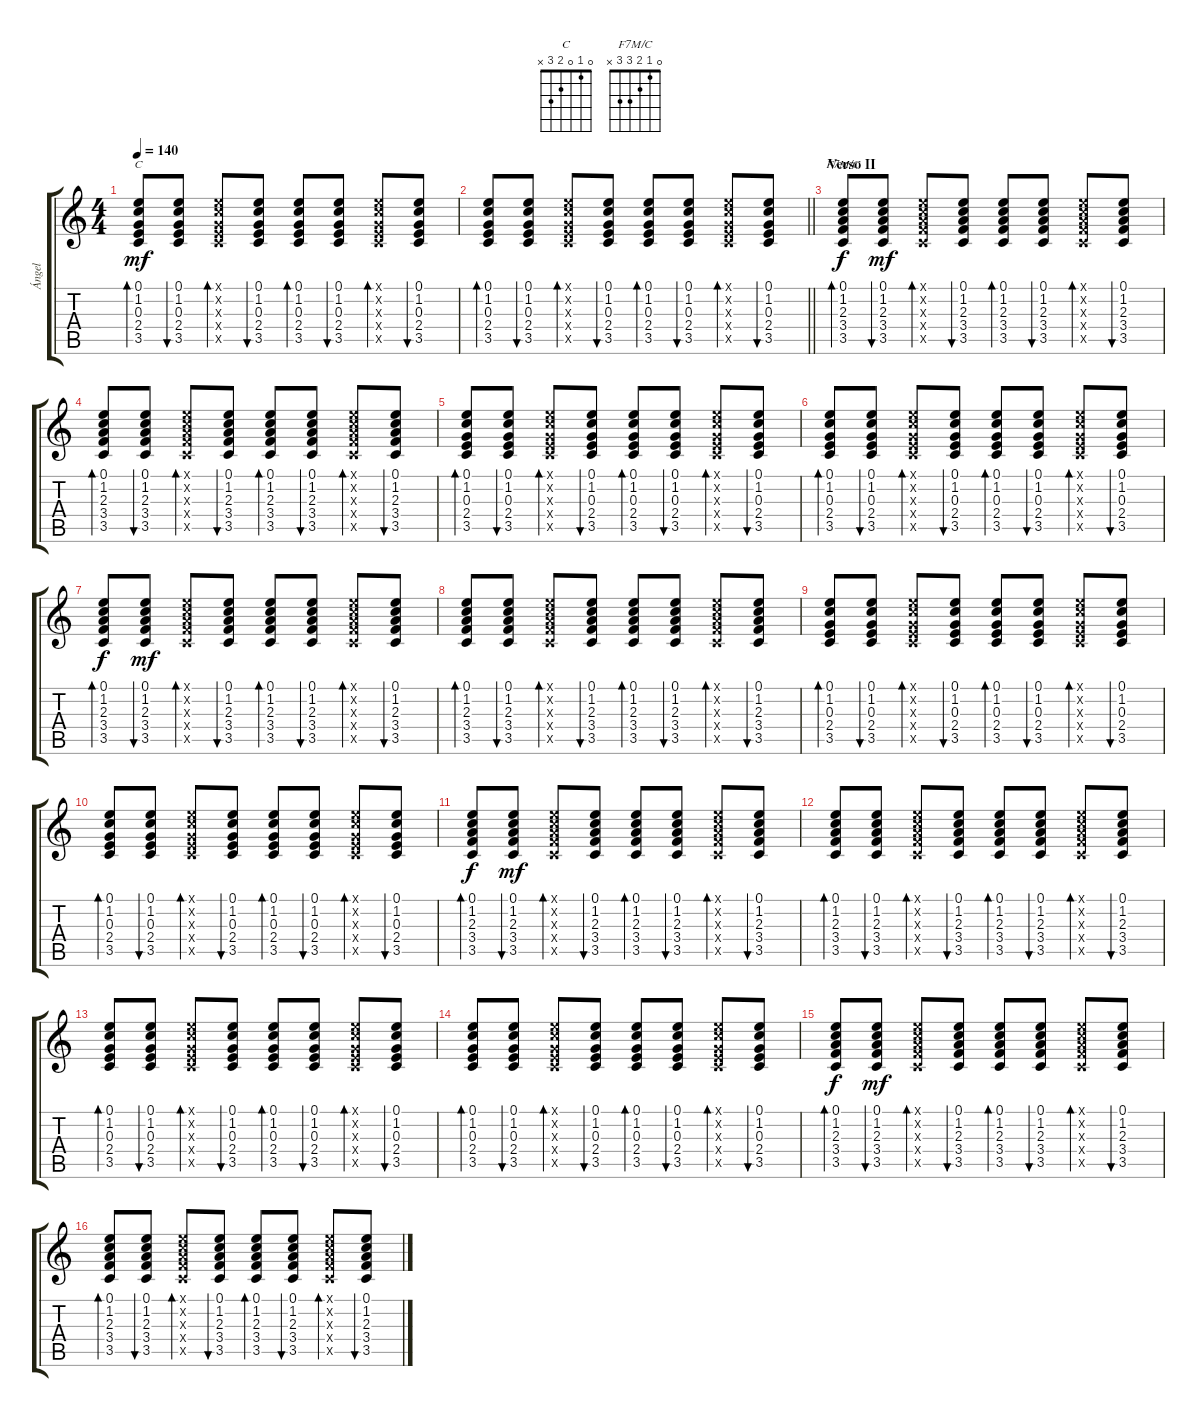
\track ("Ángel" "Ángel") {instrument acousticguitarsteel}
\staff {score tabs}
\tuning (E4 B3 G3 D3 A2 E2) {hide}
\chord ("C" 0 1 0 2 3 x)
\chord ("F7M/C" 0 1 2 3 3 x)
\ts (4 4)
\tempo 140
\clef g2
\ks c
(0.1 1.2 0.3 2.4 3.5).8{bd 30 ch "C" dy mf} (0.1 1.2 0.3 2.4 3.5).8{bu 30} (0.1{x} 1.2{x} 0.3{x} 2.4{x} 3.5{x}).8{bd 30} (0.1 1.2 0.3 2.4 3.5).8{bu 30} (0.1 1.2 0.3 2.4 3.5).8{bd 30} (0.1 1.2 0.3 2.4 3.5).8{bu 30} (0.1{x} 1.2{x} 0.3{x} 2.4{x} 3.5{x}).8{bd 30} (0.1 1.2 0.3 2.4 3.5).8{bu 30} |
\barLineRight lightlight
(0.1 1.2 0.3 2.4 3.5).8{bd 30} (0.1 1.2 0.3 2.4 3.5).8{bu 30} (0.1{x} 1.2{x} 0.3{x} 2.4{x} 3.5{x}).8{bd 30} (0.1 1.2 0.3 2.4 3.5).8{bu 30} (0.1 1.2 0.3 2.4 3.5).8{bd 30} (0.1 1.2 0.3 2.4 3.5).8{bu 30} (0.1{x} 1.2{x} 0.3{x} 2.4{x} 3.5{x}).8{bd 30} (0.1 1.2 0.3 2.4 3.5).8{bu 30} |
\section ("" "Verso II")
(0.1 1.2 2.3 3.4 3.5).8{bd 30 ch "F7M/C" dy f} (0.1 1.2 2.3 3.4 3.5).8{bu 30 dy mf} (0.1{x} 1.2{x} 2.3{x} 3.4{x} 3.5{x}).8{bd 30} (0.1 1.2 2.3 3.4 3.5).8{bu 30} (0.1 1.2 2.3 3.4 3.5).8{bd 30} (0.1 1.2 2.3 3.4 3.5).8{bu 30} (0.1{x} 1.2{x} 2.3{x} 3.4{x} 3.5{x}).8{bd 30} (0.1 1.2 2.3 3.4 3.5).8{bu 30} |
(0.1 1.2 2.3 3.4 3.5).8{bd 30} (0.1 1.2 2.3 3.4 3.5).8{bu 30} (0.1{x} 1.2{x} 2.3{x} 3.4{x} 3.5{x}).8{bd 30} (0.1 1.2 2.3 3.4 3.5).8{bu 30} (0.1 1.2 2.3 3.4 3.5).8{bd 30} (0.1 1.2 2.3 3.4 3.5).8{bu 30} (0.1{x} 1.2{x} 2.3{x} 3.4{x} 3.5{x}).8{bd 30} (0.1 1.2 2.3 3.4 3.5).8{bu 30} |
(0.1 1.2 0.3 2.4 3.5).8{bd 30} (0.1 1.2 0.3 2.4 3.5).8{bu 30} (0.1{x} 1.2{x} 0.3{x} 2.4{x} 3.5{x}).8{bd 30} (0.1 1.2 0.3 2.4 3.5).8{bu 30} (0.1 1.2 0.3 2.4 3.5).8{bd 30} (0.1 1.2 0.3 2.4 3.5).8{bu 30} (0.1{x} 1.2{x} 0.3{x} 2.4{x} 3.5{x}).8{bd 30} (0.1 1.2 0.3 2.4 3.5).8{bu 30} |
(0.1 1.2 0.3 2.4 3.5).8{bd 30} (0.1 1.2 0.3 2.4 3.5).8{bu 30} (0.1{x} 1.2{x} 0.3{x} 2.4{x} 3.5{x}).8{bd 30} (0.1 1.2 0.3 2.4 3.5).8{bu 30} (0.1 1.2 0.3 2.4 3.5).8{bd 30} (0.1 1.2 0.3 2.4 3.5).8{bu 30} (0.1{x} 1.2{x} 0.3{x} 2.4{x} 3.5{x}).8{bd 30} (0.1 1.2 0.3 2.4 3.5).8{bu 30} |
(0.1 1.2 2.3 3.4 3.5).8{bd 30 dy f} (0.1 1.2 2.3 3.4 3.5).8{bu 30 dy mf} (0.1{x} 1.2{x} 2.3{x} 3.4{x} 3.5{x}).8{bd 30} (0.1 1.2 2.3 3.4 3.5).8{bu 30} (0.1 1.2 2.3 3.4 3.5).8{bd 30} (0.1 1.2 2.3 3.4 3.5).8{bu 30} (0.1{x} 1.2{x} 2.3{x} 3.4{x} 3.5{x}).8{bd 30} (0.1 1.2 2.3 3.4 3.5).8{bu 30} |
(0.1 1.2 2.3 3.4 3.5).8{bd 30} (0.1 1.2 2.3 3.4 3.5).8{bu 30} (0.1{x} 1.2{x} 2.3{x} 3.4{x} 3.5{x}).8{bd 30} (0.1 1.2 2.3 3.4 3.5).8{bu 30} (0.1 1.2 2.3 3.4 3.5).8{bd 30} (0.1 1.2 2.3 3.4 3.5).8{bu 30} (0.1{x} 1.2{x} 2.3{x} 3.4{x} 3.5{x}).8{bd 30} (0.1 1.2 2.3 3.4 3.5).8{bu 30} |
(0.1 1.2 0.3 2.4 3.5).8{bd 30} (0.1 1.2 0.3 2.4 3.5).8{bu 30} (0.1{x} 1.2{x} 0.3{x} 2.4{x} 3.5{x}).8{bd 30} (0.1 1.2 0.3 2.4 3.5).8{bu 30} (0.1 1.2 0.3 2.4 3.5).8{bd 30} (0.1 1.2 0.3 2.4 3.5).8{bu 30} (0.1{x} 1.2{x} 0.3{x} 2.4{x} 3.5{x}).8{bd 30} (0.1 1.2 0.3 2.4 3.5).8{bu 30} |
(0.1 1.2 0.3 2.4 3.5).8{bd 30} (0.1 1.2 0.3 2.4 3.5).8{bu 30} (0.1{x} 1.2{x} 0.3{x} 2.4{x} 3.5{x}).8{bd 30} (0.1 1.2 0.3 2.4 3.5).8{bu 30} (0.1 1.2 0.3 2.4 3.5).8{bd 30} (0.1 1.2 0.3 2.4 3.5).8{bu 30} (0.1{x} 1.2{x} 0.3{x} 2.4{x} 3.5{x}).8{bd 30} (0.1 1.2 0.3 2.4 3.5).8{bu 30} |
(0.1 1.2 2.3 3.4 3.5).8{bd 30 dy f} (0.1 1.2 2.3 3.4 3.5).8{bu 30 dy mf} (0.1{x} 1.2{x} 2.3{x} 3.4{x} 3.5{x}).8{bd 30} (0.1 1.2 2.3 3.4 3.5).8{bu 30} (0.1 1.2 2.3 3.4 3.5).8{bd 30} (0.1 1.2 2.3 3.4 3.5).8{bu 30} (0.1{x} 1.2{x} 2.3{x} 3.4{x} 3.5{x}).8{bd 30} (0.1 1.2 2.3 3.4 3.5).8{bu 30} |
(0.1 1.2 2.3 3.4 3.5).8{bd 30} (0.1 1.2 2.3 3.4 3.5).8{bu 30} (0.1{x} 1.2{x} 2.3{x} 3.4{x} 3.5{x}).8{bd 30} (0.1 1.2 2.3 3.4 3.5).8{bu 30} (0.1 1.2 2.3 3.4 3.5).8{bd 30} (0.1 1.2 2.3 3.4 3.5).8{bu 30} (0.1{x} 1.2{x} 2.3{x} 3.4{x} 3.5{x}).8{bd 30} (0.1 1.2 2.3 3.4 3.5).8{bu 30} |
(0.1 1.2 0.3 2.4 3.5).8{bd 30} (0.1 1.2 0.3 2.4 3.5).8{bu 30} (0.1{x} 1.2{x} 0.3{x} 2.4{x} 3.5{x}).8{bd 30} (0.1 1.2 0.3 2.4 3.5).8{bu 30} (0.1 1.2 0.3 2.4 3.5).8{bd 30} (0.1 1.2 0.3 2.4 3.5).8{bu 30} (0.1{x} 1.2{x} 0.3{x} 2.4{x} 3.5{x}).8{bd 30} (0.1 1.2 0.3 2.4 3.5).8{bu 30} |
(0.1 1.2 0.3 2.4 3.5).8{bd 30} (0.1 1.2 0.3 2.4 3.5).8{bu 30} (0.1{x} 1.2{x} 0.3{x} 2.4{x} 3.5{x}).8{bd 30} (0.1 1.2 0.3 2.4 3.5).8{bu 30} (0.1 1.2 0.3 2.4 3.5).8{bd 30} (0.1 1.2 0.3 2.4 3.5).8{bu 30} (0.1{x} 1.2{x} 0.3{x} 2.4{x} 3.5{x}).8{bd 30} (0.1 1.2 0.3 2.4 3.5).8{bu 30} |
(0.1 1.2 2.3 3.4 3.5).8{bd 30 dy f} (0.1 1.2 2.3 3.4 3.5).8{bu 30 dy mf} (0.1{x} 1.2{x} 2.3{x} 3.4{x} 3.5{x}).8{bd 30} (0.1 1.2 2.3 3.4 3.5).8{bu 30} (0.1 1.2 2.3 3.4 3.5).8{bd 30} (0.1 1.2 2.3 3.4 3.5).8{bu 30} (0.1{x} 1.2{x} 2.3{x} 3.4{x} 3.5{x}).8{bd 30} (0.1 1.2 2.3 3.4 3.5).8{bu 30} |
(0.1 1.2 2.3 3.4 3.5).8{bd 30} (0.1 1.2 2.3 3.4 3.5).8{bu 30} (0.1{x} 1.2{x} 2.3{x} 3.4{x} 3.5{x}).8{bd 30} (0.1 1.2 2.3 3.4 3.5).8{bu 30} (0.1 1.2 2.3 3.4 3.5).8{bd 30} (0.1 1.2 2.3 3.4 3.5).8{bu 30} (0.1{x} 1.2{x} 2.3{x} 3.4{x} 3.5{x}).8{bd 30} (0.1 1.2 2.3 3.4 3.5).8{bu 30}
